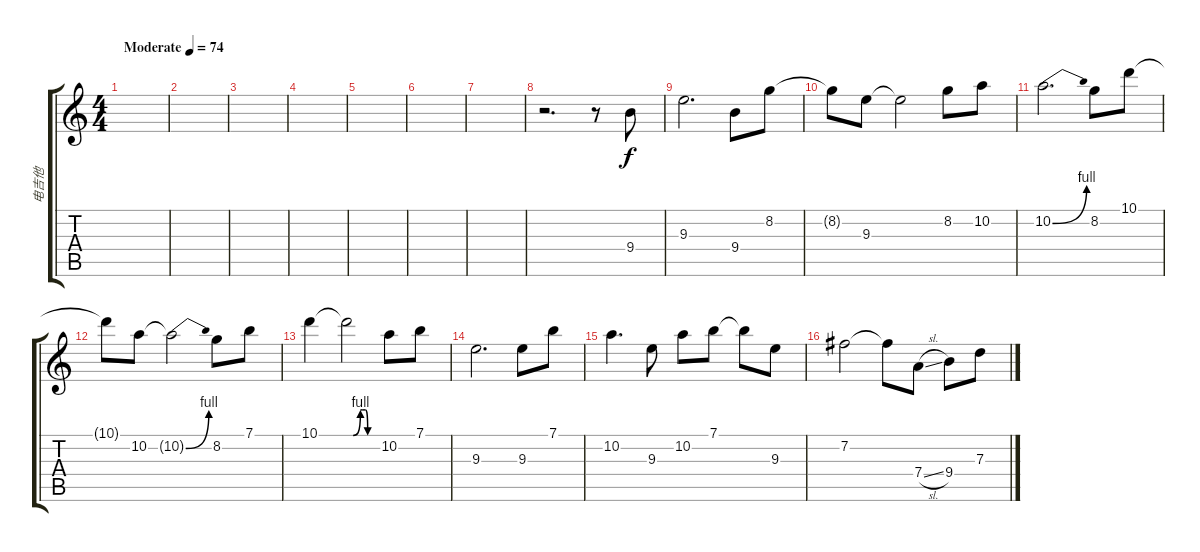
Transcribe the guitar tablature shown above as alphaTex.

\track ("电吉他" "电吉他") {instrument distortionguitar}
\staff {score tabs}
\tuning (E4 B3 G3 D3 A2 E2) {hide}
\ts (4 4)
\tempo (74 "Moderate")
\clef g2
\ks c
|
|
|
|
|
|
|
r.2{d} r.8 9.4.8 |
9.3.2{d} 9.4.8 8.2.8 |
8.2{t}.8 9.3.8 9.3{t}.2 8.2.8 10.2.8 |
10.2{be (bend 0 0 60 4)}.2{d} 8.2.8 10.1.8 |
10.1{t}.8 10.2.8 10.2{be (bend 0 0 60 4) t}.2 8.2.8 7.1.8 |
10.1.4 10.1{be (custom 0 0 10 0 25 4 30 4 35 4 40 0 60 0) t}.2 10.2.8 7.1.8 |
9.3.2{d} 9.3.8 7.1.8 |
10.2.4{d} 9.3.8 10.2.8 7.1.8 7.1{t}.8 9.3.8 |
7.2.2 7.2{t}.8 7.4{sl}.8 9.4.8 7.3.8
